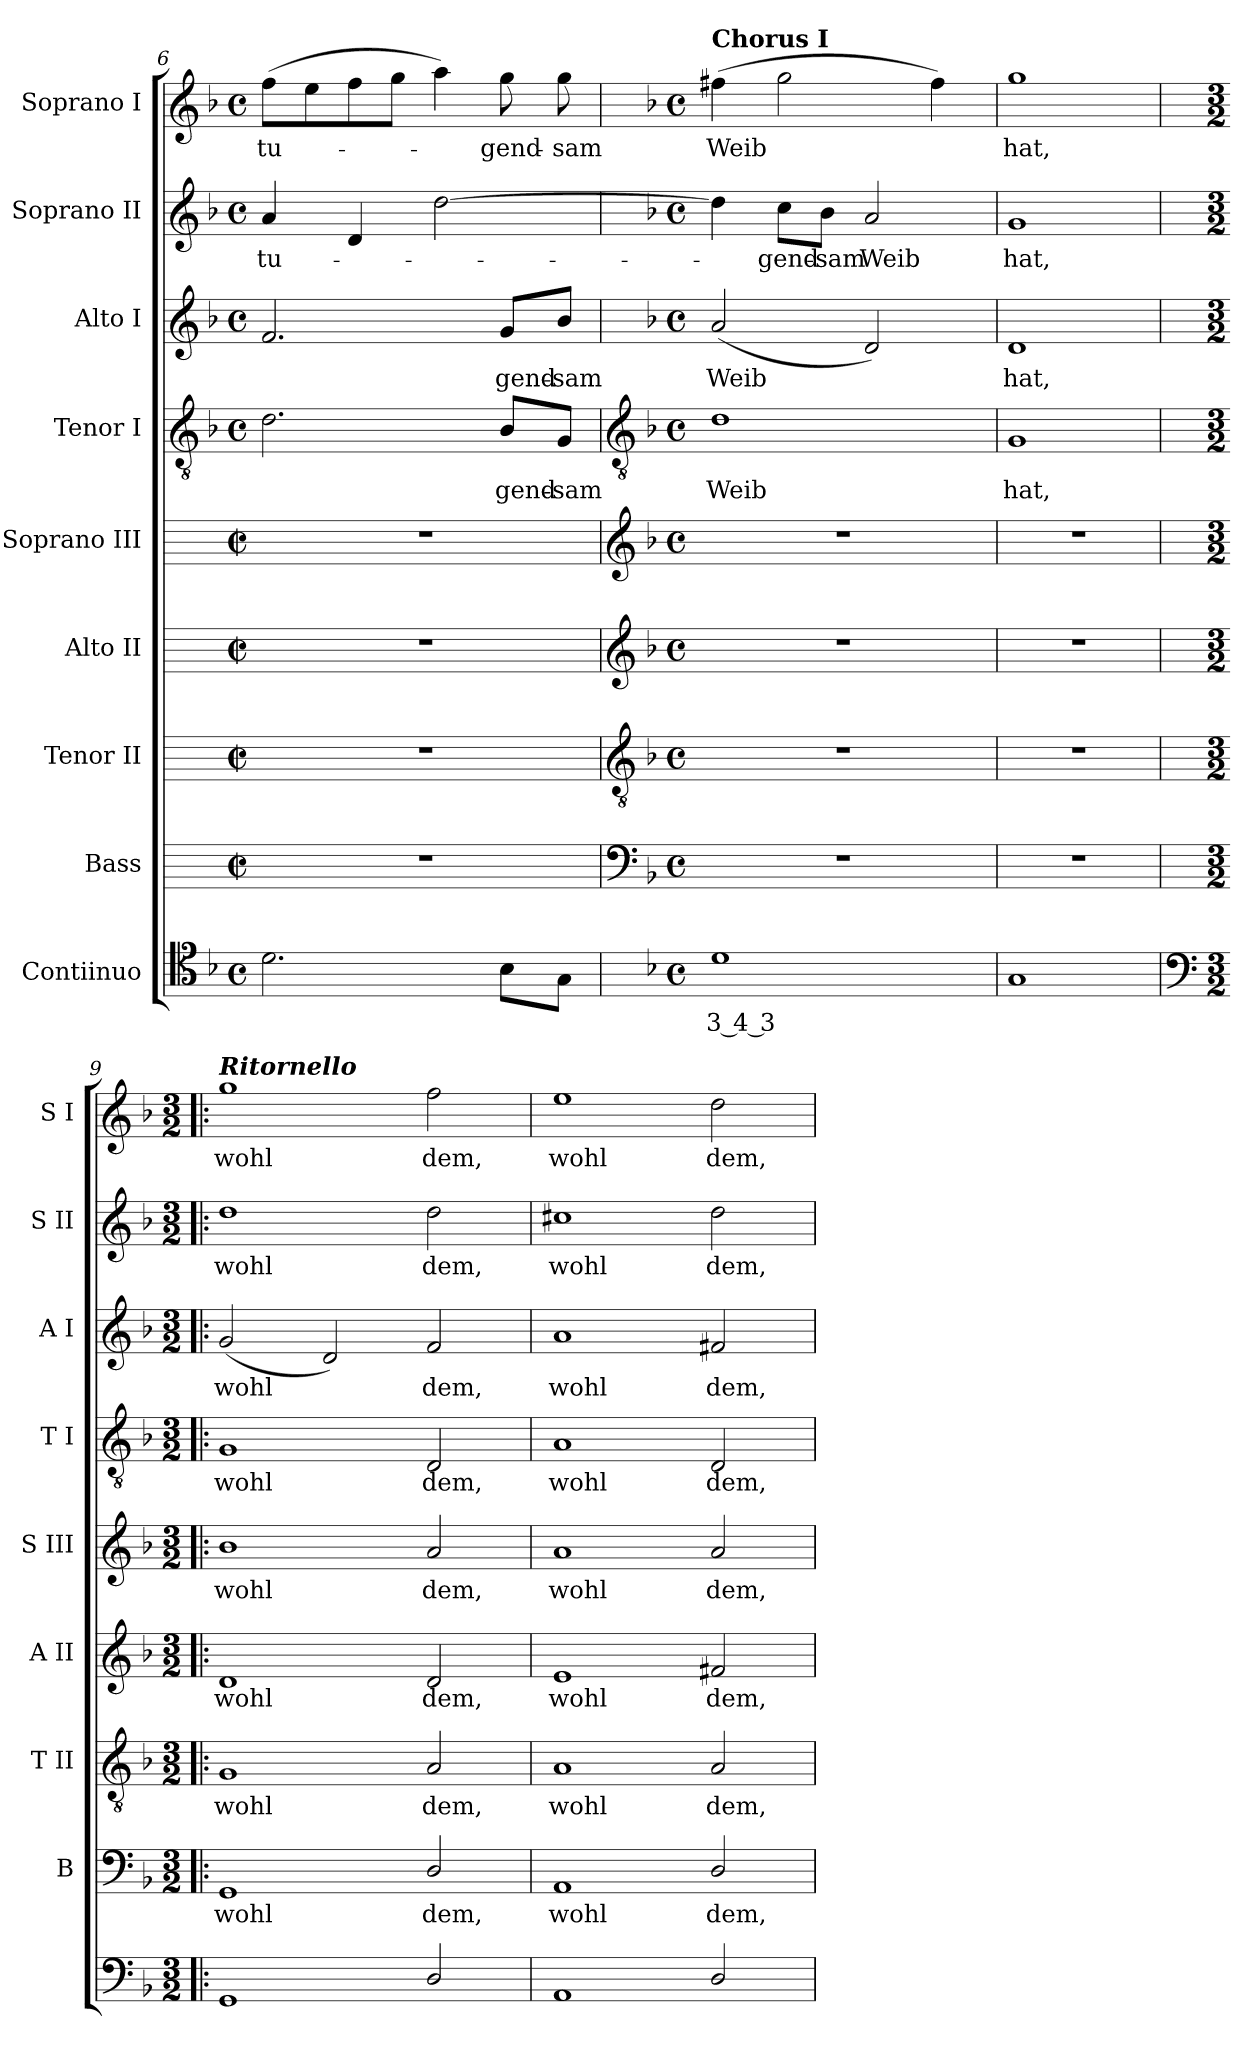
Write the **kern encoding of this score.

**kern	**text	**kern	**text	**kern	**text	**kern	**text	**kern	**text	**kern	**text	**kern	**text	**kern	**text	**kern	**text
*part9	*part9	*part8	*part8	*part7	*part7	*part6	*part6	*part5	*part5	*part4	*part4	*part3	*part3	*part2	*part2	*part1	*part1
*staff9	*staff9	*staff8	*staff8	*staff7	*staff7	*staff6	*staff6	*staff5	*staff5	*staff4	*staff4	*staff3	*staff3	*staff2	*staff2	*staff1	*staff1
*I"Contiinuo	*	*I"Bass	*	*I"Tenor II	*	*I"Alto II	*	*I"Soprano III	*	*I"Tenor I	*	*I"Alto I	*	*I"Soprano II	*	*I"Soprano I	*
*	*	*I'B	*	*I'T II	*	*I'A II	*	*I'S III	*	*I'T I	*	*I'A I	*	*I'S II	*	*I'S I	*
*clefC4	*	*	*	*	*	*	*	*	*	*clefGv2	*	*clefG2	*	*clefG2	*	*clefG2	*
*k[b-]	*	*	*	*	*	*	*	*	*	*k[b-]	*	*k[b-]	*	*k[b-]	*	*k[b-]	*
*F:	*	*	*	*	*	*	*	*	*	*F:	*	*F:	*	*F:	*	*F:	*
*M4/4	*	*M2/2	*	*M2/2	*	*M2/2	*	*M2/2	*	*M4/4	*	*M4/4	*	*M4/4	*	*M4/4	*
*met(c)	*	*met(c|)	*	*met(c|)	*	*met(c|)	*	*met(c|)	*	*met(c)	*	*met(c)	*	*met(c)	*	*met(c)	*
=6	=6	=6	=6	=6	=6	=6	=6	=6	=6	=6	=6	=6	=6	=6	=6	=6	=6
!	!	!	!	!	!	!	!	!	!	!	!	!	!	!	!LO:LY:b	!	!LO:LY:b
2.d	.	1r	.	1r	.	1r	.	1r	.	2.d	.	2.f	.	4a	tu-	(>8ffL	tu-
.	.	.	.	.	.	.	.	.	.	.	.	.	.	.	.	8ee	.
.	.	.	.	.	.	.	.	.	.	.	.	.	.	4d	.	8ff	.
.	.	.	.	.	.	.	.	.	.	.	.	.	.	.	.	8ggJ	.
.	.	.	.	.	.	.	.	.	.	.	.	.	.	[2dd	.	4aa)	.
!	!	!	!	!	!	!	!	!	!	!	!LO:LY:b	!	!LO:LY:b	!	!	!	!LO:LY:b
8B-L	.	.	.	.	.	.	.	.	.	8B-/L	gend-	8g/L	gend-	.	.	8gg	gend-
!	!	!	!	!	!	!	!	!	!	!	!LO:LY:b	!	!LO:LY:b	!	!	!	!LO:LY:b
8GJ	.	.	.	.	.	.	.	.	.	8G/J	-sam	8b-/J	-sam	.	.	8gg	-sam
!!LO:LB:g=z
=7	=7	=7	=7	=7	=7	=7	=7	=7	=7	=7	=7	=7	=7	=7	=7	=7	=7
*	*	*clefF4	*	*clefGv2	*	*clefG2	*	*clefG2	*	*clefGv2	*	*	*	*	*	*	*
*	*	*k[b-]	*	*k[b-]	*	*k[b-]	*	*k[b-]	*	*	*	*	*	*	*	*	*
*	*	*F:	*	*F:	*	*F:	*	*F:	*	*	*	*	*	*	*	*	*
*M4/4	*	*M4/4	*	*M4/4	*	*M4/4	*	*M4/4	*	*M4/4	*	*M4/4	*	*M4/4	*	*M4/4	*
*met(c)	*	*met(c)	*	*met(c)	*	*met(c)	*	*met(c)	*	*met(c)	*	*met(c)	*	*met(c)	*	*met(c)	*
!	!	!	!	!	!	!	!	!	!	!	!	!	!	!	!	!LO:TX:a:B:t=Chorus I	!
!	!LO:LY:b	!	!	!	!	!	!	!	!	!	!LO:LY:b	!	!LO:LY:b	!	!	!	!LO:LY:b
1d	3 4 3	1r	.	1r	.	1r	.	1r	.	1d	Weib	(<2a	Weib	4dd]	.	(>4ff#X	Weib
!	!	!	!	!	!	!	!	!	!	!	!	!	!	!	!LO:LY:b	!	!
.	.	.	.	.	.	.	.	.	.	.	.	.	.	8cc\L	gend-	2gg	.
!	!	!	!	!	!	!	!	!	!	!	!	!	!	!	!LO:LY:b	!	!
.	.	.	.	.	.	.	.	.	.	.	.	.	.	8b-\J	-sam	.	.
!	!	!	!	!	!	!	!	!	!	!	!	!	!	!	!LO:LY:b	!	!
.	.	.	.	.	.	.	.	.	.	.	.	2d)	.	2a	Weib	.	.
.	.	.	.	.	.	.	.	.	.	.	.	.	.	.	.	4ff#)	.
=8	=8	=8	=8	=8	=8	=8	=8	=8	=8	=8	=8	=8	=8	=8	=8	=8	=8
!	!	!	!	!	!	!	!	!	!	!	!LO:LY:b	!	!LO:LY:b	!	!LO:LY:b	!	!LO:LY:b
1G	.	1r	.	1r	.	1r	.	1r	.	1G	hat,	1d	hat,	1g	hat,	1gg	hat,
=9!|:	=9!|:	=9!|:	=9!|:	=9!|:	=9!|:	=9!|:	=9!|:	=9!|:	=9!|:	=9!|:	=9!|:	=9!|:	=9!|:	=9!|:	=9!|:	=9!|:	=9!|:
*clefF4	*	*	*	*	*	*	*	*	*	*	*	*	*	*	*	*	*
*M3/2	*	*M3/2	*	*M3/2	*	*M3/2	*	*M3/2	*	*M3/2	*	*M3/2	*	*M3/2	*	*M3/2	*
!	!	!	!	!	!	!	!	!	!	!	!	!	!	!	!	!LO:TX:a:Bi:t=Ritornello	!
!	!	!	!LO:LY:b	!	!LO:LY:b	!	!LO:LY:b	!	!LO:LY:b	!	!LO:LY:b	!	!LO:LY:b	!	!LO:LY:b	!	!LO:LY:b
1GG	.	1GG	wohl	1G	wohl	1d	wohl	1b-	wohl	1G	wohl	(<2g	wohl	1dd	wohl	1gg	wohl
.	.	.	.	.	.	.	.	.	.	.	.	2d)	.	.	.	.	.
!	!	!	!LO:LY:b	!	!LO:LY:b	!	!LO:LY:b	!	!LO:LY:b	!	!LO:LY:b	!	!LO:LY:b	!	!LO:LY:b	!	!LO:LY:b
2D/	.	2D/	dem,	2A	dem,	2d	dem,	2a	dem,	2D	dem,	2f	dem,	2dd	dem,	2ff	dem,
=10	=10	=10	=10	=10	=10	=10	=10	=10	=10	=10	=10	=10	=10	=10	=10	=10	=10
!	!	!	!LO:LY:b	!	!LO:LY:b	!	!LO:LY:b	!	!LO:LY:b	!	!LO:LY:b	!	!LO:LY:b	!	!LO:LY:b	!	!LO:LY:b
1AA	.	1AA	wohl	1A	wohl	1e	wohl	1a	wohl	1A	wohl	1a	wohl	1cc#X	wohl	1ee	wohl
!	!	!	!LO:LY:b	!	!LO:LY:b	!	!LO:LY:b	!	!LO:LY:b	!	!LO:LY:b	!	!LO:LY:b	!	!LO:LY:b	!	!LO:LY:b
2D/	.	2D/	dem,	2A	dem,	2f#X	dem,	2a	dem,	2D	dem,	2f#X	dem,	2dd	dem,	2dd	dem,
=	=	=	=	=	=	=	=	=	=	=	=	=	=	=	=	=	=
*-	*-	*-	*-	*-	*-	*-	*-	*-	*-	*-	*-	*-	*-	*-	*-	*-	*-
